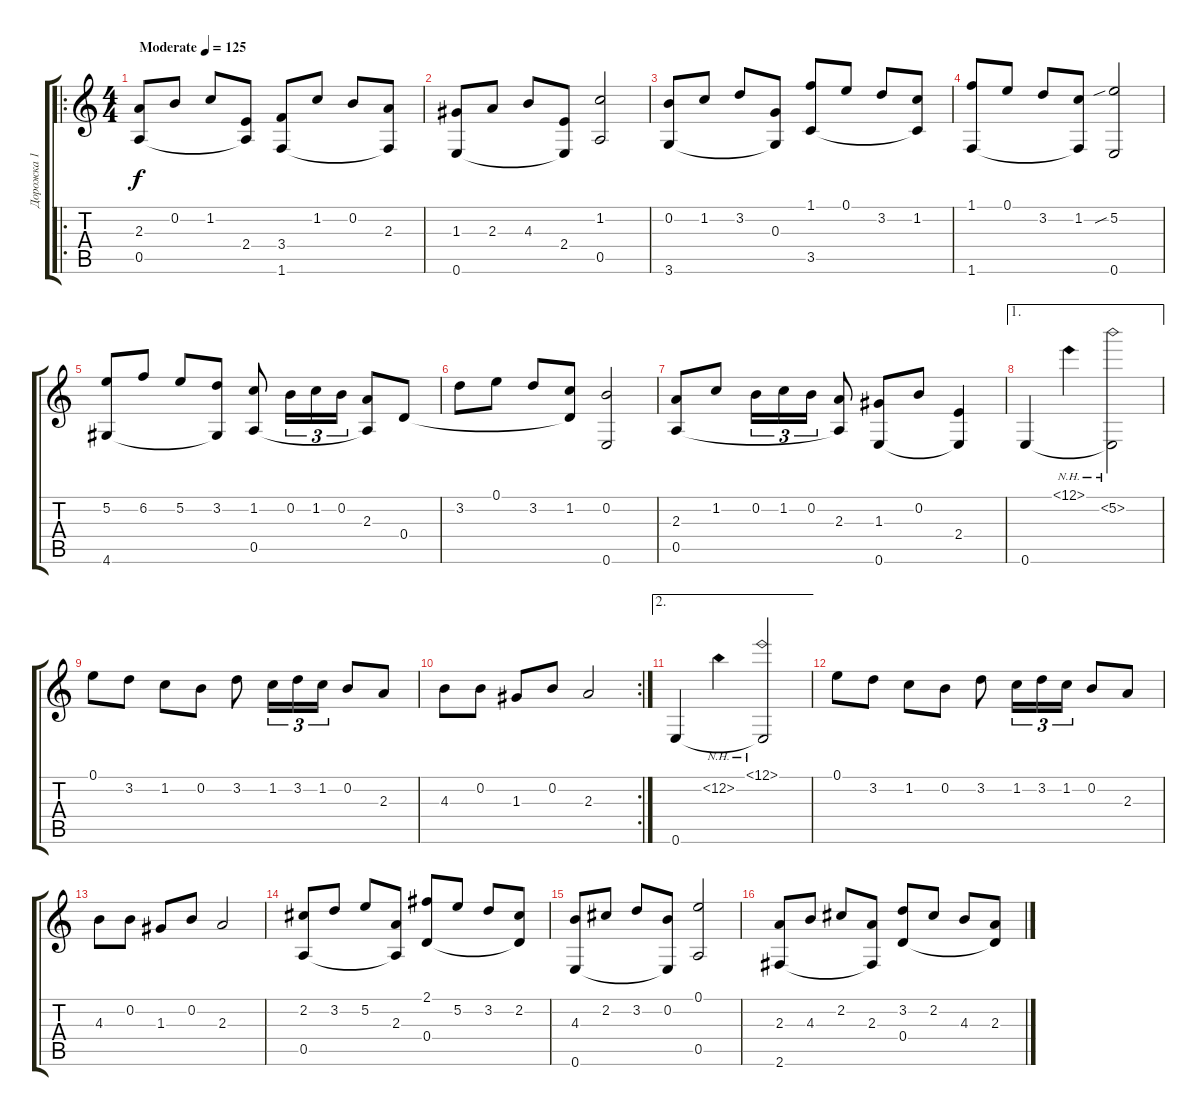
\track ("Дорожка 1" "Дорожка 1") {instrument acousticguitarnylon}
\staff {score tabs}
\tuning (E4 B3 G3 D3 A2 E2) {hide}
\ro
\ts (4 4)
\tempo (125 "Moderate")
\clef g2
\ks c
(2.3 0.5).8{dy f instrument acousticguitarnylon} 0.2.8 1.2.8 (2.4 0.5{t}).8 (3.4 1.6).8 1.2.8 0.2.8 (2.3 1.6{t}).8 |
(1.3 0.6).8 2.3.8 4.3.8 (2.4 0.6{t}).8 (1.2 0.5).2 |
(0.2 3.6).8 1.2.8 3.2.8 (0.3 3.6{t}).8 (1.1 3.5).8 0.1.8 3.2.8 (1.2 3.5{t}).8 |
(1.1 1.6).8 0.1.8 3.2.8 (1.2 1.6{t}).8 (5.2{sib} 0.6).2 |
(5.2 4.6).8 6.2.8 5.2.8 (3.2 4.6{t}).8 (1.2 0.5).8 0.2.16{tu (3 2)} 1.2.16{tu (3 2)} 0.2.16{tu (3 2)} (2.3 0.5{t}).8 0.4.8 |
3.2.8 0.1.8 3.2.8 (1.2 0.4{t}).8 (0.2 0.6).2 |
(2.3 0.5).8 1.2.8 0.2.16{tu (3 2)} 1.2.16{tu (3 2)} 0.2.16{tu (3 2)} (2.3 0.5{t}).8 (1.3 0.6).8 0.2.8 (2.4 0.6{t}).4 |
\ae 1
0.6.4 12.1{nh}.4 (5.2{nh} 0.6{t}).2 |
0.1.8 3.2.8 1.2.8 0.2.8 3.2.8 1.2.16{tu (3 2)} 3.2.16{tu (3 2)} 1.2.16{tu (3 2)} 0.2.8 2.3.8 |
\rc 2
4.3.8 0.2.8 1.3.8 0.2.8 2.3.2 |
\ae 2
0.6.4 12.2{nh}.4 (12.1{nh} 0.6{t}).2 |
0.1.8 3.2.8 1.2.8 0.2.8 3.2.8 1.2.16{tu (3 2)} 3.2.16{tu (3 2)} 1.2.16{tu (3 2)} 0.2.8 2.3.8 |
4.3.8 0.2.8 1.3.8 0.2.8 2.3.2 |
(2.2 0.5).8 3.2.8 5.2.8 (2.3 0.5{t}).8 (2.1 0.4).8 5.2.8 3.2.8 (2.2 0.4{t}).8 |
(4.3 0.6).8 2.2.8 3.2.8 (0.2 0.6{t}).8 (0.1 0.5).2 |
(2.3 2.6).8 4.3.8 2.2.8 (2.3 2.6{t}).8 (3.2 0.4).8 2.2.8 4.3.8 (2.3 0.4{t}).8
